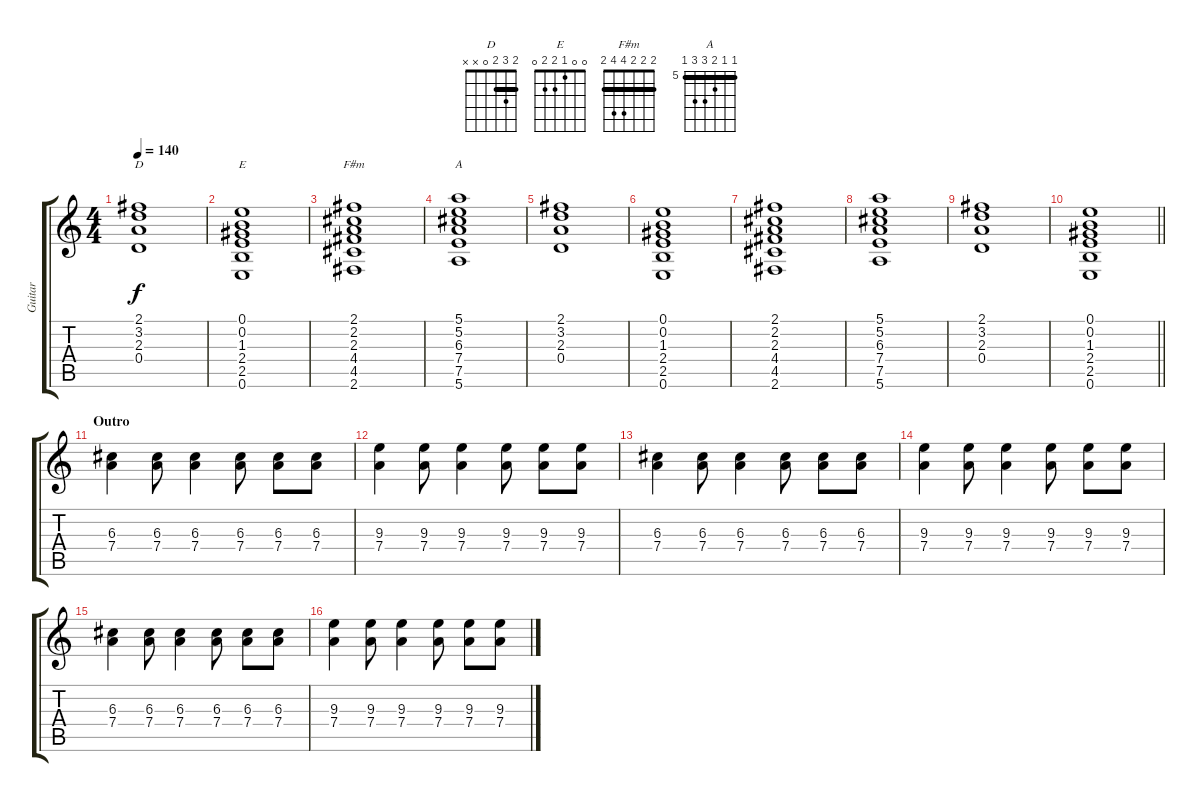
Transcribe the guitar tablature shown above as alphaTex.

\track ("Guitar" "Guitar") {instrument overdrivenguitar}
\staff {score tabs}
\tuning (E4 B3 G3 D3 A2 E2) {hide}
\chord ("D" 2 3 2 0 x x) {barre 2}
\chord ("E" 0 0 1 2 2 0)
\chord ("F#m" 2 2 2 4 4 2) {barre 2}
\chord ("A" 5 5 6 7 7 5) {firstfret 5 barre 5}
\ts (4 4)
\tempo 140
\clef g2
\ks c
(2.1 3.2 2.3 0.4).1{ch "D" dy f} |
(0.1 0.2 1.3 2.4 2.5 0.6).1{ch "E"} |
(2.1 2.2 2.3 4.4 4.5 2.6).1{ch "F#m"} |
(5.1 5.2 6.3 7.4 7.5 5.6).1{ch "A"} |
(2.1 3.2 2.3 0.4).1 |
(0.1 0.2 1.3 2.4 2.5 0.6).1 |
(2.1 2.2 2.3 4.4 4.5 2.6).1 |
(5.1 5.2 6.3 7.4 7.5 5.6).1 |
(2.1 3.2 2.3 0.4).1 |
\barLineRight lightlight
(0.1 0.2 1.3 2.4 2.5 0.6).1 |
\section ("" "Outro")
(6.3 7.4).4 (6.3 7.4).8 (6.3 7.4).4 (6.3 7.4).8 (6.3 7.4).8 (6.3 7.4).8 |
(9.3 7.4).4 (9.3 7.4).8 (9.3 7.4).4 (9.3 7.4).8 (9.3 7.4).8 (9.3 7.4).8 |
(6.3 7.4).4 (6.3 7.4).8 (6.3 7.4).4 (6.3 7.4).8 (6.3 7.4).8 (6.3 7.4).8 |
(9.3 7.4).4 (9.3 7.4).8 (9.3 7.4).4 (9.3 7.4).8 (9.3 7.4).8 (9.3 7.4).8 |
(6.3 7.4).4 (6.3 7.4).8 (6.3 7.4).4 (6.3 7.4).8 (6.3 7.4).8 (6.3 7.4).8 |
(9.3 7.4).4 (9.3 7.4).8 (9.3 7.4).4 (9.3 7.4).8 (9.3 7.4).8 (9.3 7.4).8
